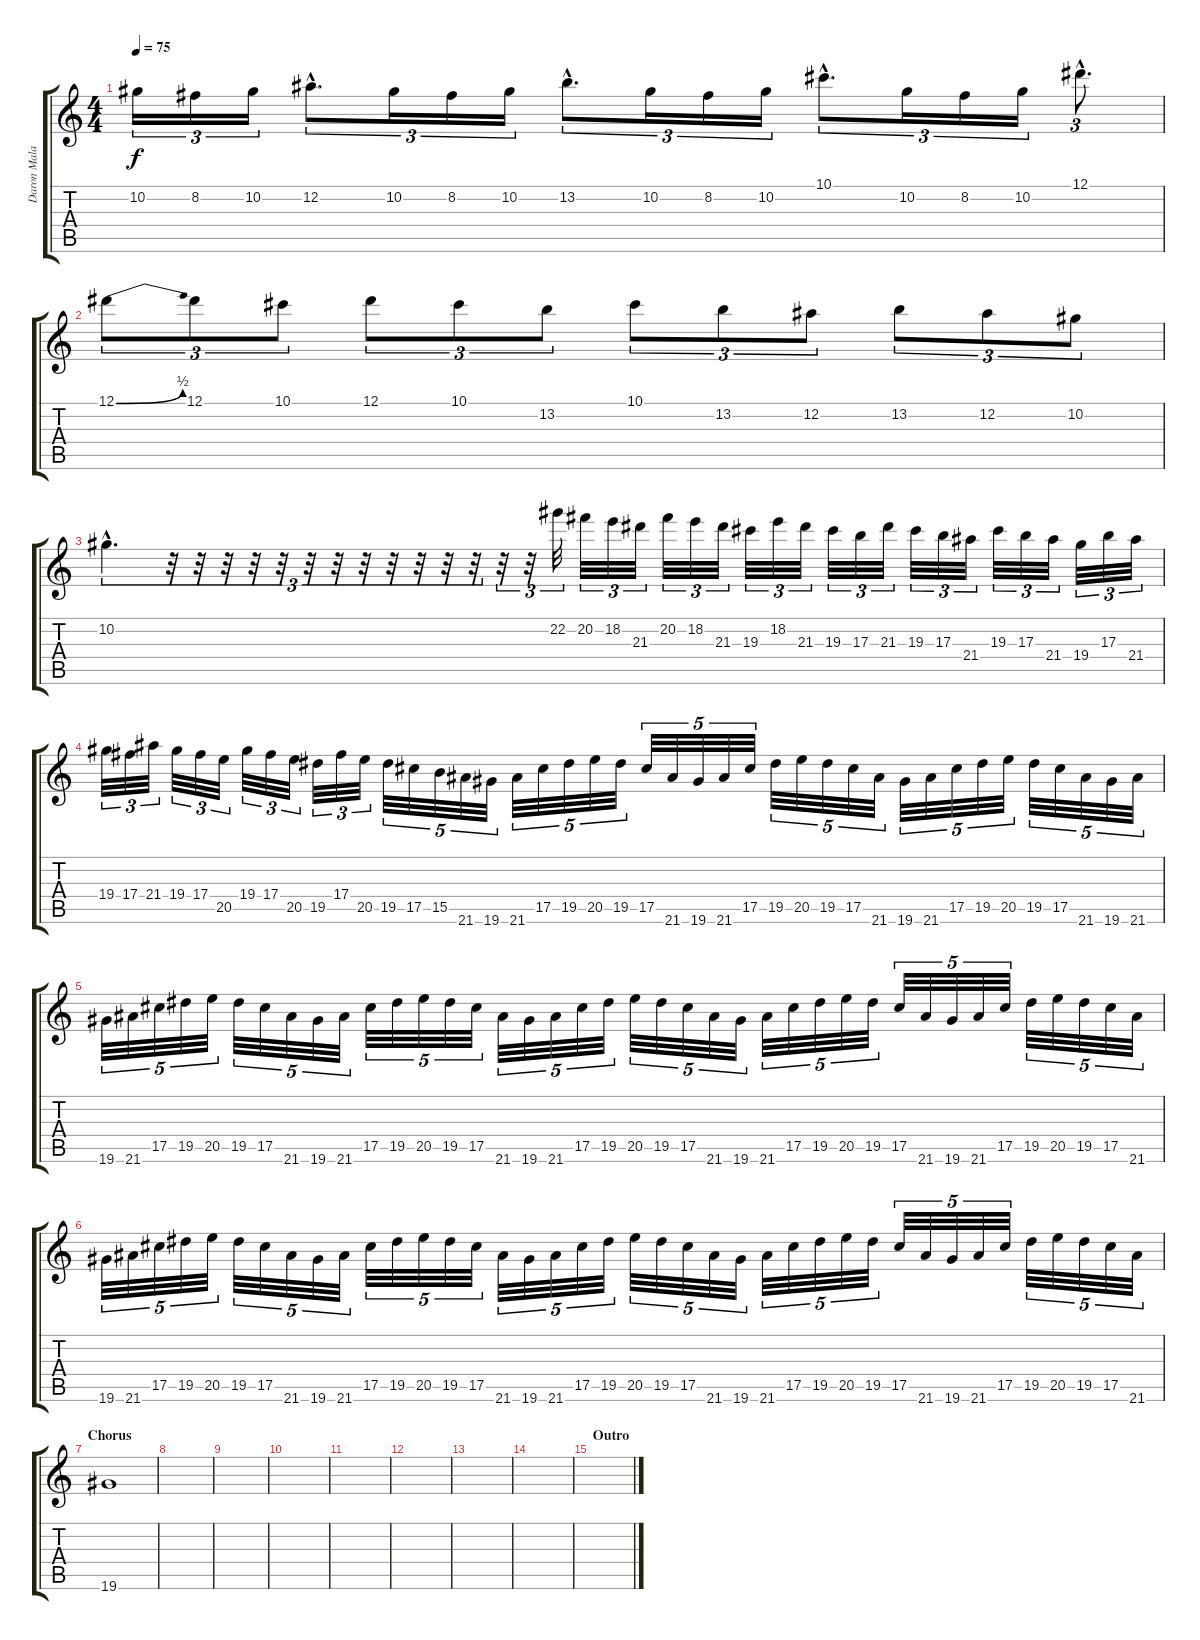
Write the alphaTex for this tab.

\track ("Daron Malakian (Solo Guitar 2)" "Daron Mala") {instrument electricguitarjazz}
\staff {score tabs}
\tuning (Eb4 Bb3 Gb3 Db3 Ab2 Db2) {hide}
\ts (4 4)
\tempo 75
\clef g2
\ks c
10.2.16{tu (3 2) dy f} 8.2.16{tu (3 2)} 10.2.16{tu (3 2)} 12.2{hac}.8{d tu (3 2)} 10.2.16{tu (3 2)} 8.2.16{tu (3 2)} 10.2.16{tu (3 2)} 13.2{hac}.8{d tu (3 2)} 10.2.16{tu (3 2)} 8.2.16{tu (3 2)} 10.2.16{tu (3 2)} 10.1{hac}.8{d tu (3 2)} 10.2.16{tu (3 2)} 8.2.16{tu (3 2)} 10.2.16{tu (3 2)} 12.1{hac}.8{d tu (3 2)} |
12.1{be (bend 0 0 60 2)}.8{tu (3 2)} 12.1.8{tu (3 2)} 10.1.8{tu (3 2)} 12.1.8{tu (3 2)} 10.1.8{tu (3 2)} 13.2.8{tu (3 2)} 10.1.8{tu (3 2)} 13.2.8{tu (3 2)} 12.2.8{tu (3 2)} 13.2.8{tu (3 2)} 12.2.8{tu (3 2)} 10.2.8{tu (3 2)} |
10.2{hac}.4{d tu (3 2)} r.32{tu (3 2)} r.32{tu (3 2)} r.32{tu (3 2)} r.32{tu (3 2)} r.32{tu (3 2)} r.32{tu (3 2)} r.32{tu (3 2)} r.32{tu (3 2)} r.32{tu (3 2)} r.32{tu (3 2)} r.32{tu (3 2)} r.32{tu (3 2)} r.32{tu (3 2)} r.32{tu (3 2)} 22.2.32{tu (3 2)} 20.2.32{tu (3 2)} 18.2.32{tu (3 2)} 21.3.32{tu (3 2)} 20.2.32{tu (3 2)} 18.2.32{tu (3 2)} 21.3.32{tu (3 2)} 19.3.32{tu (3 2)} 18.2.32{tu (3 2)} 21.3.32{tu (3 2)} 19.3.32{tu (3 2)} 17.3.32{tu (3 2)} 21.3.32{tu (3 2)} 19.3.32{tu (3 2)} 17.3.32{tu (3 2)} 21.4.32{tu (3 2)} 19.3.32{tu (3 2)} 17.3.32{tu (3 2)} 21.4.32{tu (3 2)} 19.4.32{tu (3 2)} 17.3.32{tu (3 2)} 21.4.32{tu (3 2)} |
19.4.32{tu (3 2)} 17.4.32{tu (3 2)} 21.4.32{tu (3 2)} 19.4.32{tu (3 2)} 17.4.32{tu (3 2)} 20.5.32{tu (3 2)} 19.4.32{tu (3 2)} 17.4.32{tu (3 2)} 20.5.32{tu (3 2)} 19.5.32{tu (3 2)} 17.4.32{tu (3 2)} 20.5.32{tu (3 2)} 19.5.32{tu (5 4)} 17.5.32{tu (5 4)} 15.5.32{tu (5 4)} 21.6.32{tu (5 4)} 19.6.32{tu (5 4)} 21.6.32{tu (5 4)} 17.5.32{tu (5 4)} 19.5.32{tu (5 4)} 20.5.32{tu (5 4)} 19.5.32{tu (5 4)} 17.5.32{tu (5 4)} 21.6.32{tu (5 4)} 19.6.32{tu (5 4)} 21.6.32{tu (5 4)} 17.5.32{tu (5 4)} 19.5.32{tu (5 4)} 20.5.32{tu (5 4)} 19.5.32{tu (5 4)} 17.5.32{tu (5 4)} 21.6.32{tu (5 4)} 19.6.32{tu (5 4)} 21.6.32{tu (5 4)} 17.5.32{tu (5 4)} 19.5.32{tu (5 4)} 20.5.32{tu (5 4)} 19.5.32{tu (5 4)} 17.5.32{tu (5 4)} 21.6.32{tu (5 4)} 19.6.32{tu (5 4)} 21.6.32{tu (5 4)} |
19.6.32{tu (5 4)} 21.6.32{tu (5 4)} 17.5.32{tu (5 4)} 19.5.32{tu (5 4)} 20.5.32{tu (5 4)} 19.5.32{tu (5 4)} 17.5.32{tu (5 4)} 21.6.32{tu (5 4)} 19.6.32{tu (5 4)} 21.6.32{tu (5 4)} 17.5.32{tu (5 4)} 19.5.32{tu (5 4)} 20.5.32{tu (5 4)} 19.5.32{tu (5 4)} 17.5.32{tu (5 4)} 21.6.32{tu (5 4)} 19.6.32{tu (5 4)} 21.6.32{tu (5 4)} 17.5.32{tu (5 4)} 19.5.32{tu (5 4)} 20.5.32{tu (5 4)} 19.5.32{tu (5 4)} 17.5.32{tu (5 4)} 21.6.32{tu (5 4)} 19.6.32{tu (5 4)} 21.6.32{tu (5 4)} 17.5.32{tu (5 4)} 19.5.32{tu (5 4)} 20.5.32{tu (5 4)} 19.5.32{tu (5 4)} 17.5.32{tu (5 4)} 21.6.32{tu (5 4)} 19.6.32{tu (5 4)} 21.6.32{tu (5 4)} 17.5.32{tu (5 4)} 19.5.32{tu (5 4)} 20.5.32{tu (5 4)} 19.5.32{tu (5 4)} 17.5.32{tu (5 4)} 21.6.32{tu (5 4)} |
19.6.32{tu (5 4)} 21.6.32{tu (5 4)} 17.5.32{tu (5 4)} 19.5.32{tu (5 4)} 20.5.32{tu (5 4)} 19.5.32{tu (5 4)} 17.5.32{tu (5 4)} 21.6.32{tu (5 4)} 19.6.32{tu (5 4)} 21.6.32{tu (5 4)} 17.5.32{tu (5 4)} 19.5.32{tu (5 4)} 20.5.32{tu (5 4)} 19.5.32{tu (5 4)} 17.5.32{tu (5 4)} 21.6.32{tu (5 4)} 19.6.32{tu (5 4)} 21.6.32{tu (5 4)} 17.5.32{tu (5 4)} 19.5.32{tu (5 4)} 20.5.32{tu (5 4)} 19.5.32{tu (5 4)} 17.5.32{tu (5 4)} 21.6.32{tu (5 4)} 19.6.32{tu (5 4)} 21.6.32{tu (5 4)} 17.5.32{tu (5 4)} 19.5.32{tu (5 4)} 20.5.32{tu (5 4)} 19.5.32{tu (5 4)} 17.5.32{tu (5 4)} 21.6.32{tu (5 4)} 19.6.32{tu (5 4)} 21.6.32{tu (5 4)} 17.5.32{tu (5 4)} 19.5.32{tu (5 4)} 20.5.32{tu (5 4)} 19.5.32{tu (5 4)} 17.5.32{tu (5 4)} 21.6.32{tu (5 4)} |
\section ("" "Chorus")
19.6.1 |
|
|
|
|
|
|
|
\section ("" "Outro")
